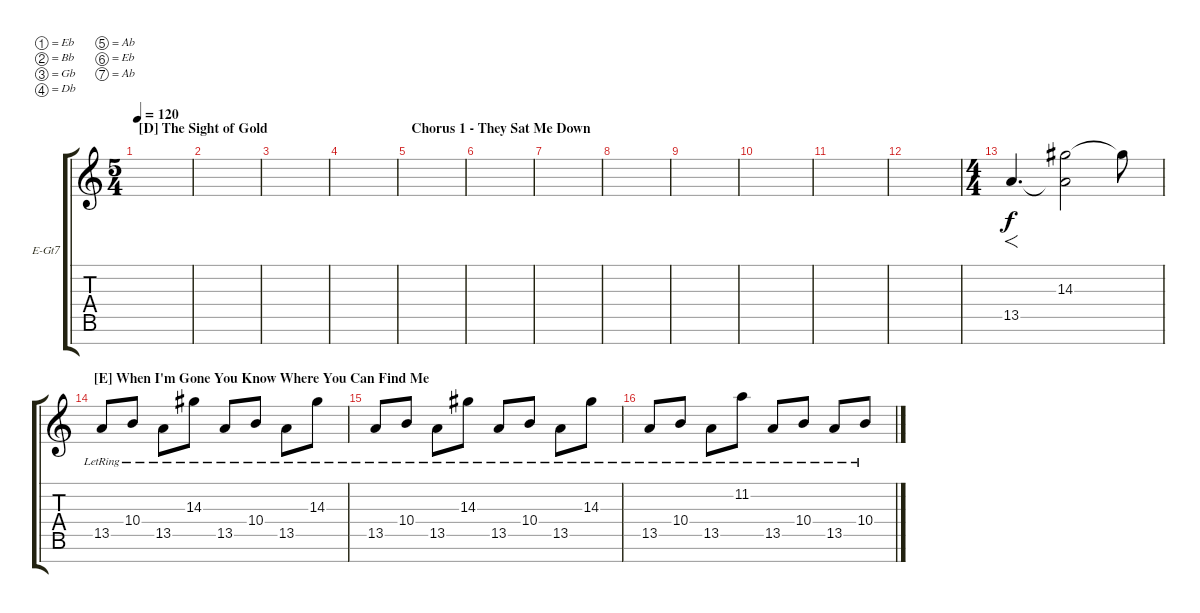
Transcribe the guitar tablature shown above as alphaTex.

\defaultSystemsLayout 4
\bracketExtendMode groupsimilarinstruments
\firstSystemTrackNameOrientation horizontal
\otherSystemsTrackNameOrientation horizontal
\track ("Lead/Harmony Quiet" "E-Gt7") {instrument distortionguitar}
\staff {score tabs}
\tuning (Eb4 Bb3 Gb3 Db3 Ab2 Eb2 Ab1)
\ts (5 4)
\section ("D" "The Sight of Gold")
\tempo 120
\clef g2
\ks c
|
|
|
|
\section ("" "Chorus 1 - They Sat Me Down")
|
|
|
|
|
|
|
|
\ts (4 4)
13.5.4{f d} (14.3 13.5{t}).2 14.3{t}.8 |
\section ("E" "When I'm Gone You Know Where You Can Find Me")
13.5{lr}.8 10.4{lr}.8 13.5{lr}.8 14.3{lr}.8 13.5{lr}.8 10.4{lr}.8 13.5{lr}.8 14.3{lr}.8 |
13.5{lr}.8 10.4{lr}.8 13.5{lr}.8 14.3{lr}.8 13.5{lr}.8 10.4{lr}.8 13.5{lr}.8 14.3{lr}.8 |
13.5{lr}.8 10.4{lr}.8 13.5{lr}.8 11.2{lr}.8 13.5{lr}.8 10.4{lr}.8 13.5{lr}.8 10.4{lr}.8
